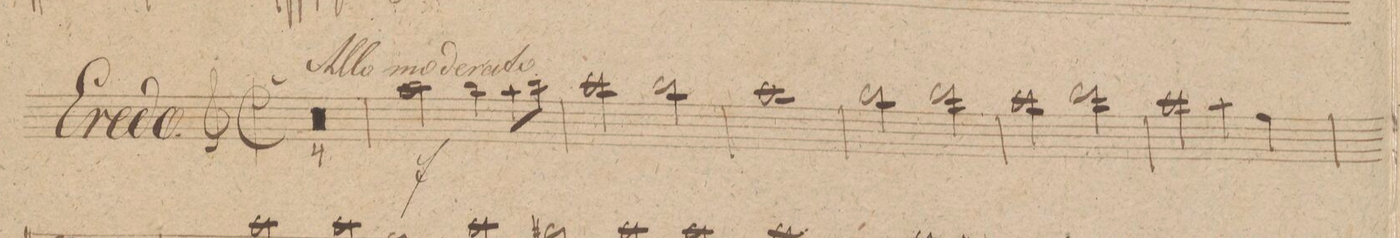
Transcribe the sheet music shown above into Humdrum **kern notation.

**kern	**dynam
*I"Flauto. 2do	*
*clefG2	*
*k[]	*
*met(c|)	*
*M2/2	*
*all\right	*
00r	.
=2	=2
=3	=3
=4	=4
=5	=5
*2\right	*
2aa\	f
4bb\	.
8aa\L	.
8bb\J	.
=6	=6
2ccc\	.
2bb\	.
=7	=7
1ccc	.
=8	=8
2bb\	.
2ddd\	.
=9	=9
2ccc\	.
2ddd\	.
=10	=10
2ccc\	.
4aa\	.
4ff\	.
=11	=11
*-	*-
